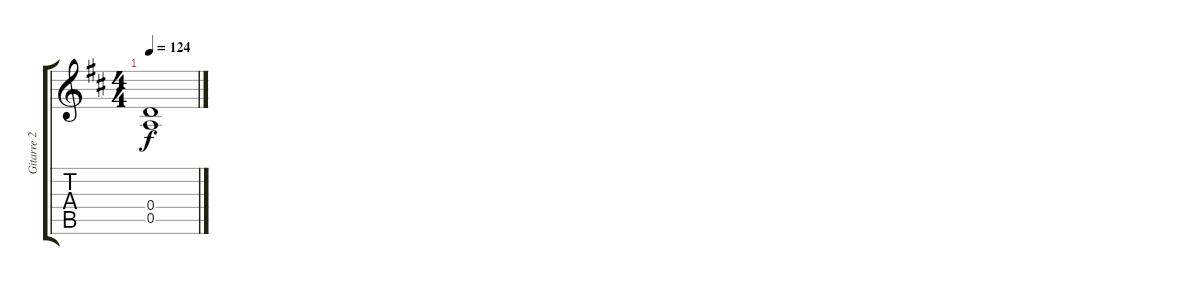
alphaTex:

\track ("Gitarre 2" "Gitarre 2") {instrument acousticguitarnylon}
\staff {score tabs}
\tuning (E4 B3 G3 D3 A2 E2) {hide}
\ts (4 4)
\tempo 124
\clef g2
\ks d
(0.4{t} 0.5{t}).1{dy f}
